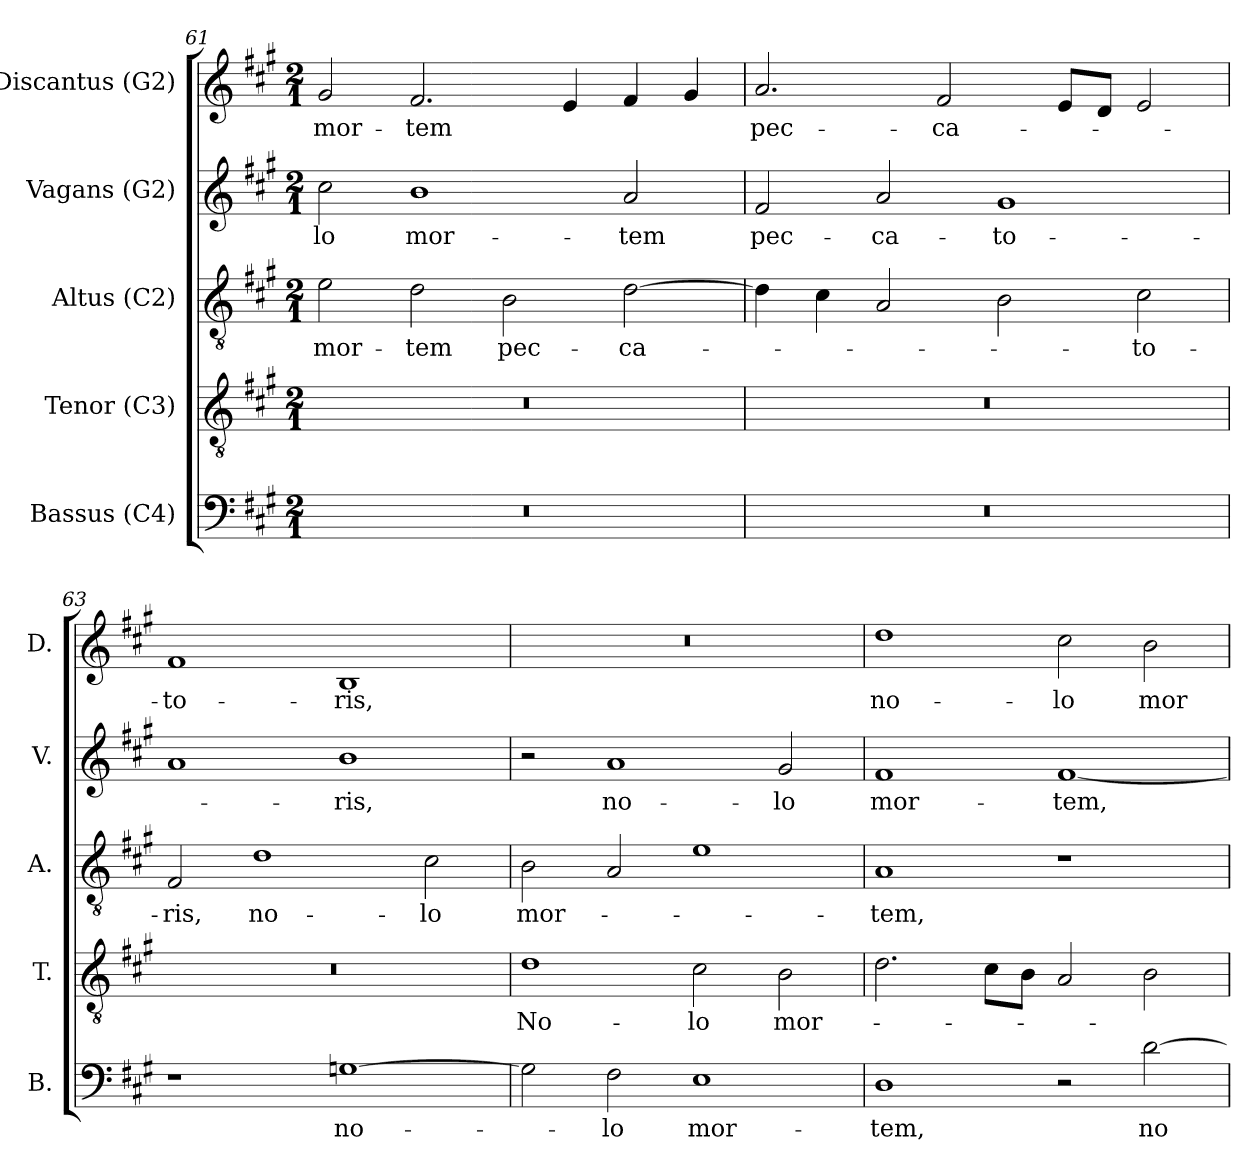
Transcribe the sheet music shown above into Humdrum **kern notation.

**kern	**text	**kern	**text	**kern	**text	**kern	**text	**kern	**text
*part5	*part5	*part4	*part4	*part3	*part3	*part2	*part2	*part1	*part1
*staff5	*staff5	*staff4	*staff4	*staff3	*staff3	*staff2	*staff2	*staff1	*staff1
*I"Bassus (C4)	*	*I"Tenor (C3)	*	*I"Altus (C2)	*	*I"Vagans (G2)	*	*I"Discantus (G2)	*
*I'B.	*	*I'T.	*	*I'A.	*	*I'V.	*	*I'D.	*
*clefF4	*	*clefGv2	*	*clefGv2	*	*clefG2	*	*clefG2	*
*	*	*ITrd7c12	*	*ITrd7c12	*	*ITrd7c12	*	*	*
*k[f#c#g#]	*	*k[f#c#g#]	*	*k[f#c#g#]	*	*k[f#c#g#]	*	*k[f#c#g#]	*
*A:	*	*A:	*	*A:	*	*A:	*	*A:	*
*M2/1	*	*M2/1	*	*M2/1	*	*M2/1	*	*M2/1	*
=61	=61	=61	=61	=61	=61	=61	=61	=61	=61
!LO:N:vis=1	!	!LO:N:vis=1	!	!	!	!	!	!	!
!	!	!	!	!	!LO:LY:b:color=#000000	!	!	!	!
!	!	!	!	!	!	!	!LO:LY:b:color=#000000	!	!
!	!	!	!	!	!	!	!	!	!LO:LY:b:color=#000000
0r	.	0r	.	2Ei\	mor-	2c#i\	-lo	2g#i/	mor-
!	!	!	!	!	!LO:LY:b:color=#000000	!	!	!	!
!	!	!	!	!	!	!	!LO:LY:b:color=#000000	!	!
!	!	!	!	!	!	!	!	!	!LO:LY:b:color=#000000
.	.	.	.	2Di\	-tem	1Bi	mor-	2.f#i/	-tem
!	!	!	!	!	!LO:LY:b:color=#000000	!	!	!	!
.	.	.	.	2BBi\	pec-	.	.	.	.
.	.	.	.	.	.	.	.	4ei/	.
!	!	!	!	!	!LO:LY:b:color=#000000	!	!	!	!
!	!	!	!	!	!	!	!LO:LY:b:color=#000000	!	!
.	.	.	.	[2Di\	-ca-	2Ai/	-tem	4f#i/	.
.	.	.	.	.	.	.	.	4g#i/	.
!!LO:PB:g=z
=62	=62	=62	=62	=62	=62	=62	=62	=62	=62
!LO:N:vis=1	!	!LO:N:vis=1	!	!	!	!	!	!	!
!	!	!	!	!	!	!	!LO:LY:b:color=#000000	!	!
!	!	!	!	!	!	!	!	!	!LO:LY:b:color=#000000
0r	.	0r	.	4Di\]	.	2F#i/	pec-	2.ai/	pec-
.	.	.	.	4C#i\	.	.	.	.	.
!	!	!	!	!	!	!	!LO:LY:b:color=#000000	!	!
.	.	.	.	2AAi/	.	2Ai/	-ca-	.	.
!	!	!	!	!	!	!	!	!	!LO:LY:b:color=#000000
.	.	.	.	.	.	.	.	2f#i/	-ca-
!	!	!	!	!	!	!	!LO:LY:b:color=#000000	!	!
.	.	.	.	2BBi\	.	1G#i	-to-	.	.
.	.	.	.	.	.	.	.	8ei/L	.
.	.	.	.	.	.	.	.	8di/J	.
!	!	!	!	!	!LO:LY:b:color=#000000	!	!	!	!
.	.	.	.	2C#i\	-to-	.	.	2ei/	.
=63	=63	=63	=63	=63	=63	=63	=63	=63	=63
!	!	!LO:N:vis=1	!	!	!	!	!	!	!
!	!	!	!	!	!LO:LY:b:color=#000000	!	!	!	!
!	!	!	!	!	!	!	!	!	!LO:LY:b:color=#000000
1r	.	0r	.	2FF#i/	-ris,	1Ai	.	1f#i	-to-
!	!	!	!	!	!LO:LY:b:color=#000000	!	!	!	!
.	.	.	.	1Di	no-	.	.	.	.
!	!LO:LY:b:color=#000000	!	!	!	!	!	!	!	!
!	!	!	!	!	!	!	!LO:LY:b:color=#000000	!	!
!	!	!	!	!	!	!	!	!	!LO:LY:b:color=#000000
[1Gi	no-	.	.	.	.	1Bi	-ris,	1Bi	-ris,
!	!	!	!	!	!LO:LY:b:color=#000000	!	!	!	!
.	.	.	.	2C#i\	-lo	.	.	.	.
=64	=64	=64	=64	=64	=64	=64	=64	=64	=64
!	!	!	!LO:LY:b:color=#000000	!	!	!	!	!	!
!	!	!	!	!	!LO:LY:b:color=#000000	!	!	!LO:N:vis=1	!
2Gi\]	.	1Di	No-	2BBi\	mor-	2r	.	0r	.
!	!LO:LY:b:color=#000000	!	!	!	!	!	!	!	!
!	!	!	!	!	!	!	!LO:LY:b:color=#000000	!	!
2F#i\	-lo	.	.	2AAi/	.	1Ai	no-	.	.
!	!LO:LY:b:color=#000000	!	!	!	!	!	!	!	!
!	!	!	!LO:LY:b:color=#000000	!	!	!	!	!	!
1Ei	mor-	2C#i\	-lo	1Ei	.	.	.	.	.
!	!	!	!LO:LY:b:color=#000000	!	!	!	!	!	!
!	!	!	!	!	!	!	!LO:LY:b:color=#000000	!	!
.	.	2BBi\	mor-	.	.	2G#i/	-lo	.	.
=65	=65	=65	=65	=65	=65	=65	=65	=65	=65
!	!LO:LY:b:color=#000000	!	!	!	!	!	!	!	!
!	!	!	!	!	!LO:LY:b:color=#000000	!	!	!	!
!	!	!	!	!	!	!	!LO:LY:b:color=#000000	!	!
!	!	!	!	!	!	!	!	!	!LO:LY:b:color=#000000
1Di	-tem,	2.Di\	.	1AAi	-tem,	1F#i	mor-	1ddi	no-
.	.	8C#i\L	.	.	.	.	.	.	.
.	.	8BBi\J	.	.	.	.	.	.	.
!	!	!	!	!	!	!	!LO:LY:b:color=#000000	!	!
!	!	!	!	!	!	!	!	!	!LO:LY:b:color=#000000
2r	.	2AAi/	.	1r	.	[1F#i	-tem,	2cc#i\	-lo
!	!LO:LY:b:color=#000000	!	!	!	!	!	!	!	!
!	!	!	!	!	!	!	!	!	!LO:LY:b:color=#000000
[2di\	no-	2BBi\	.	.	.	.	.	2bi\	mor-
=	=	=	=	=	=	=	=	=	=
*-	*-	*-	*-	*-	*-	*-	*-	*-	*-
